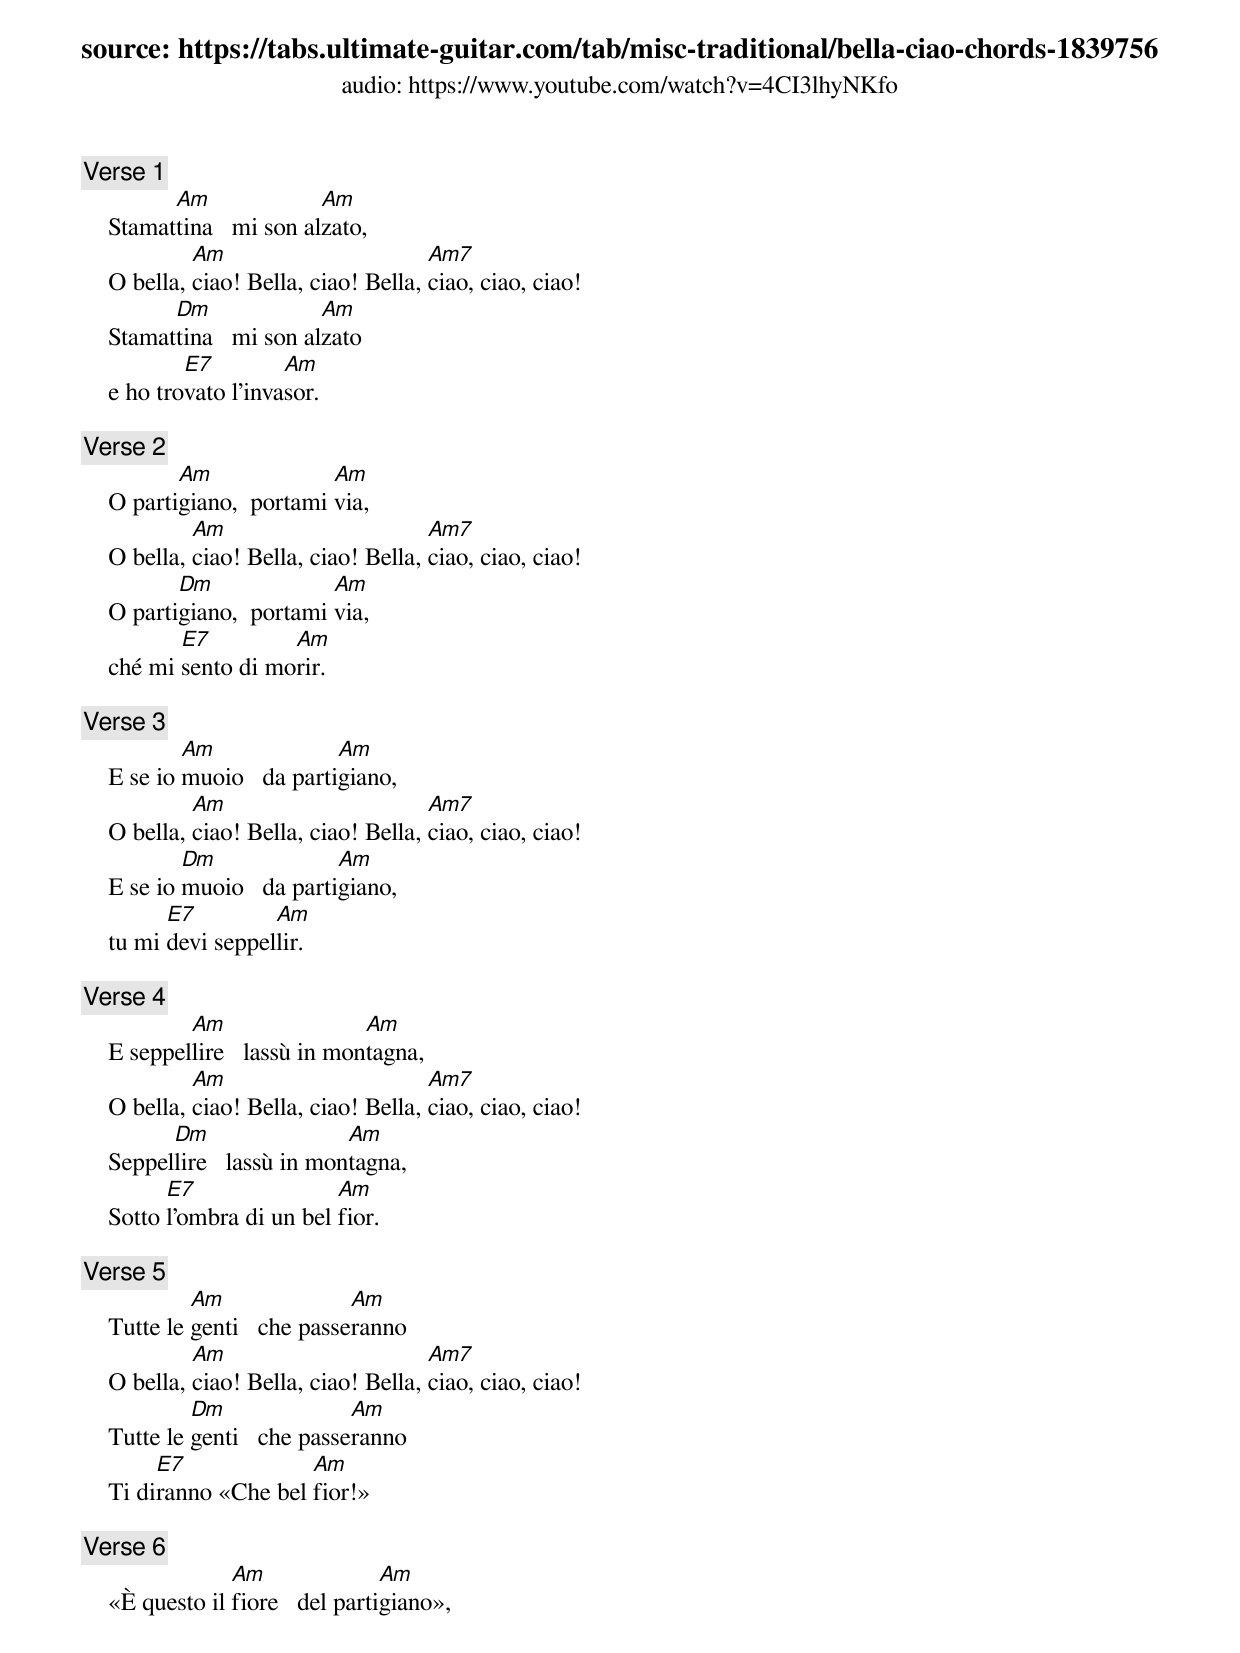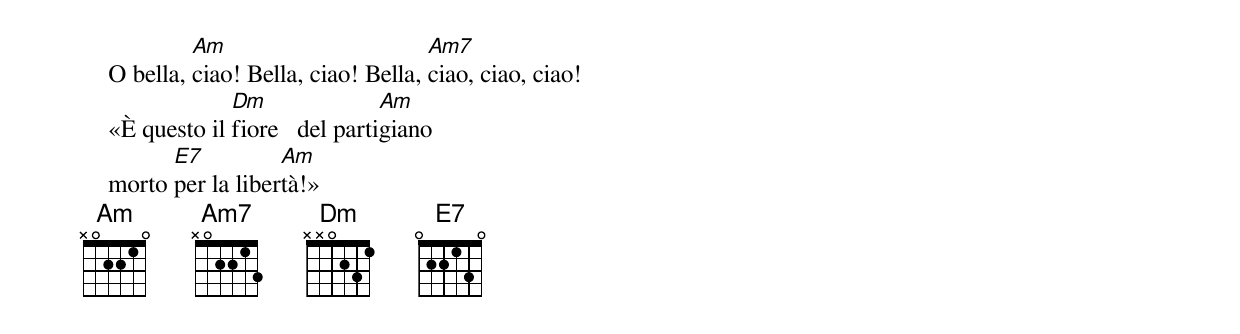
source: https://tabs.ultimate-guitar.com/tab/misc-traditional/bella-ciao-chords-1839756
audio: https://www.youtube.com/watch?v=4CI3lhyNKfo


[Verse 1]
          Am              Am
    Stamattina   mi son alzato,
             Am                        Am7
    O bella, ciao! Bella, ciao! Bella, ciao, ciao, ciao!
          Dm              Am
    Stamattina   mi son alzato
            E7         Am
    e ho trovato l'invasor.

[Verse 2]
           Am              Am
    O partigiano,  portami via,
             Am                        Am7
    O bella, ciao! Bella, ciao! Bella, ciao, ciao, ciao!
           Dm              Am
    O partigiano,  portami via,
           E7         Am
    ché mi sento di morir.

[Verse 3]
            Am              Am
    E se io muoio   da partigiano,
             Am                        Am7
    O bella, ciao! Bella, ciao! Bella, ciao, ciao, ciao!
            Dm              Am
    E se io muoio   da partigiano,
          E7         Am
    tu mi devi seppellir.

[Verse 4]
            Am                 Am
    E seppellire   lassù in montagna,
             Am                        Am7
    O bella, ciao! Bella, ciao! Bella, ciao, ciao, ciao!
          Dm                 Am
    Seppellire   lassù in montagna,
          E7                Am
    Sotto l'ombra di un bel fior.

[Verse 5]
             Am               Am
    Tutte le genti   che passeranno
             Am                        Am7
    O bella, ciao! Bella, ciao! Bella, ciao, ciao, ciao!
             Dm               Am
    Tutte le genti   che passeranno
         E7             Am
    Ti diranno «Che bel fior!»

[Verse 6]
                 Am               Am
    «È questo il fiore   del partigiano»,
             Am                        Am7
    O bella, ciao! Bella, ciao! Bella, ciao, ciao, ciao!
                 Dm               Am
    «È questo il fiore   del partigiano
          E7          Am
    morto per la libertà!»
